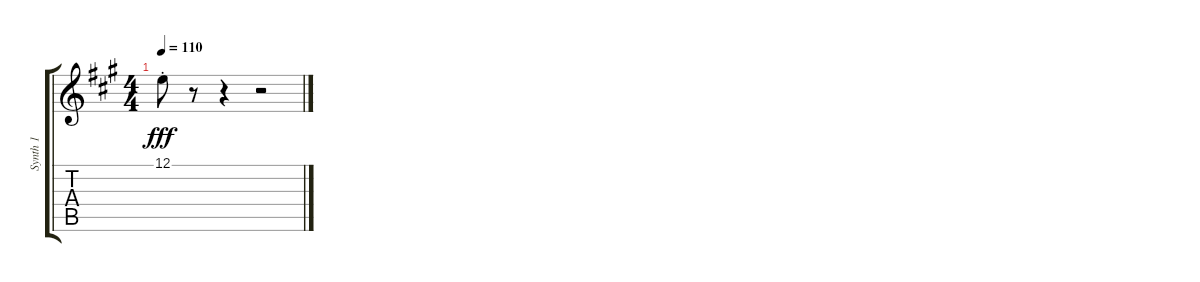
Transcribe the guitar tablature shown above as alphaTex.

\track ("Synth 1" "Synth 1") {instrument stringensemble1}
\staff {score tabs}
\tuning (E4 B3 G3 D3 A2 E2) {hide}
\ts (4 4)
\tempo 110
\clef g2
\ks a
12.1{st}.8{dy fff} r.8 r.4 r.2
